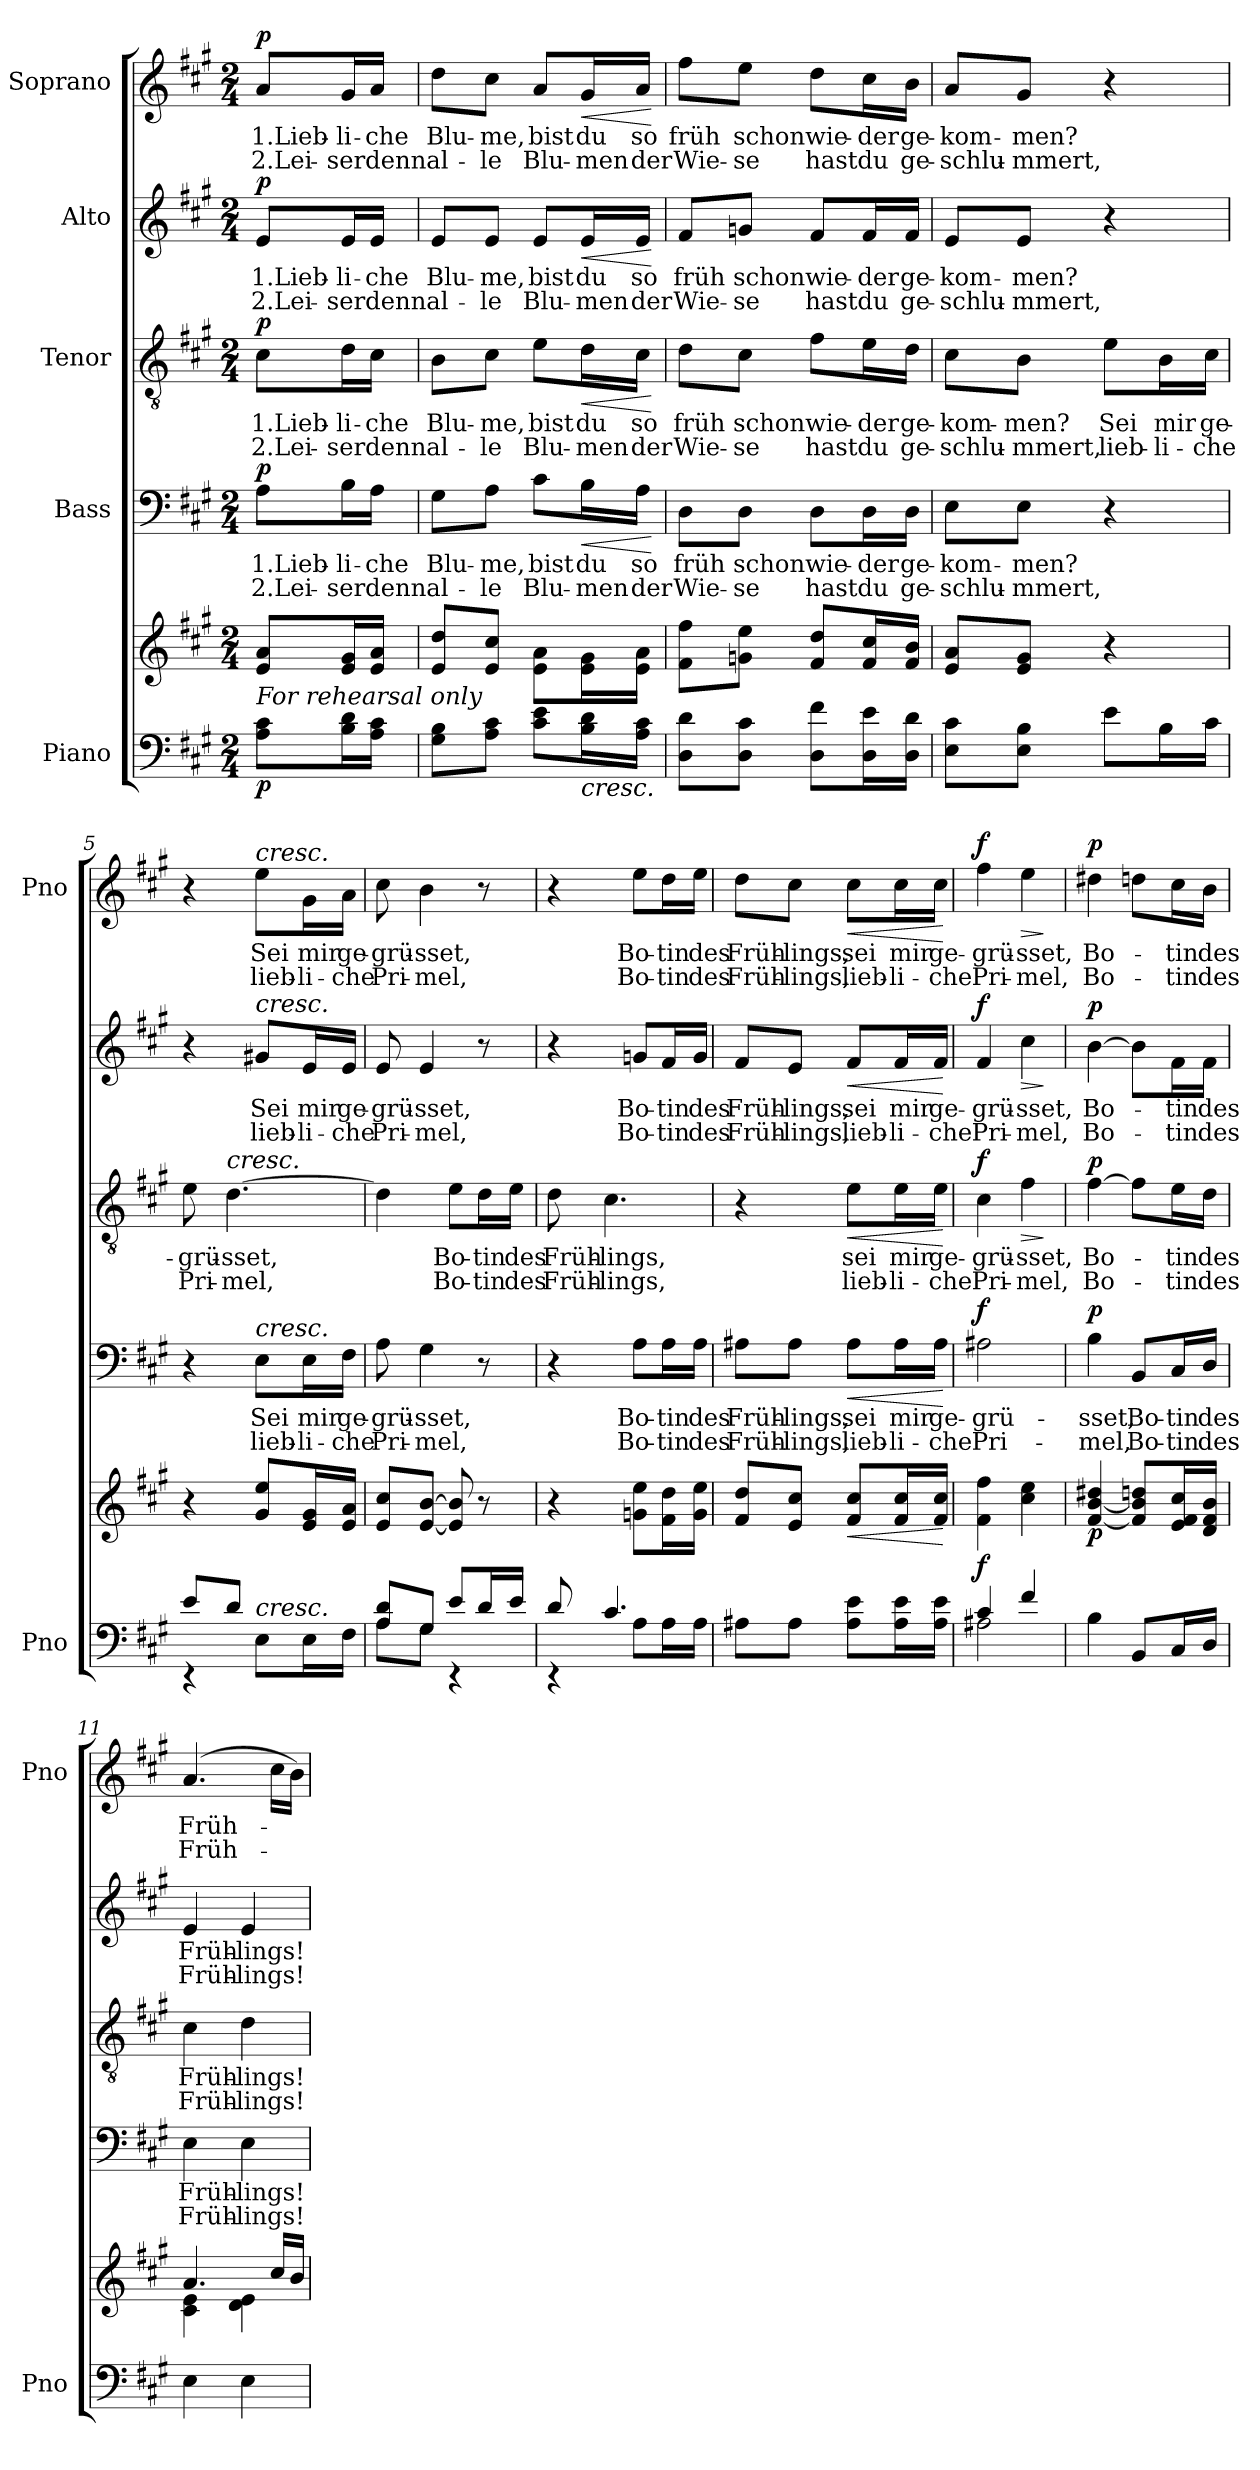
**kern	**kern	**dynam	**kern	**text	**text	**dynam	**kern	**text	**text	**dynam	**kern	**text	**text	**dynam	**kern	**text	**text	**dynam
*part5	*part5	*part5	*part4	*part4	*part4	*part4	*part3	*part3	*part3	*part3	*part2	*part2	*part2	*part2	*part1	*part1	*part1	*part1
*staff6	*staff5	*staff5/6	*staff4	*staff4	*staff4	*staff4	*staff3	*staff3	*staff3	*staff3	*staff2	*staff2	*staff2	*staff2	*staff1	*staff1	*staff1	*staff1
*I"Piano	*	*	*I"Bass	*	*	*	*I"Tenor	*	*	*	*I"Alto	*	*	*	*I"Soprano	*	*	*
*I'Pno	*	*	*	*	*	*	*	*	*	*	*	*	*	*	*I'Pno	*	*	*
*clefF4	*clefG2	*	*clefF4	*	*	*	*clefGv2	*	*	*	*clefG2	*	*	*	*clefG2	*	*	*
*k[f#c#g#]	*k[f#c#g#]	*	*k[f#c#g#]	*	*	*	*k[f#c#g#]	*	*	*	*k[f#c#g#]	*	*	*	*k[f#c#g#]	*	*	*
*A:	*A:	*	*A:	*	*	*	*A:	*	*	*	*A:	*	*	*	*A:	*	*	*
*M2/4	*M2/4	*	*M2/4	*	*	*	*M2/4	*	*	*	*M2/4	*	*	*	*M2/4	*	*	*
*MM96	*MM96	*	*MM96	*	*	*	*MM96	*	*	*	*MM96	*	*	*	*MM96	*	*	*
=1	=1	=1	=1	=1	=1	=1	=1	=1	=1	=1	=1	=1	=1	=1	=1	=1	=1	=1
!LO:TX:a:i:t=For rehearsal only	!	!	!	!	!	!	!	!	!	!	!	!	!	!	!	!	!	!
!	!	!LO:DY:b=2	!	!LO:LY:b	!LO:LY:b	!LO:DY:b	!	!LO:LY:b	!LO:LY:b	!LO:DY:b	!	!LO:LY:b	!LO:LY:b	!LO:DY:b	!	!LO:LY:b	!LO:LY:b	!LO:DY:b
8A\ 8c#\L	8e/ 8a/L	p	8A\L	1.Lieb-	2.Lei-	p	8c#\L	1.Lieb-	2.Lei-	p	8e/L	1.Lieb-	2.Lei-	p	8a/L	1.Lieb-	2.Lei-	p
!	!	!	!	!LO:LY:b	!LO:LY:b	!	!	!LO:LY:b	!LO:LY:b	!	!	!LO:LY:b	!LO:LY:b	!	!	!LO:LY:b	!LO:LY:b	!
16B\ 16d\L	16e/ 16g#/L	.	16B\L	-li-	-ser	.	16d\L	-li-	-ser	.	16e/L	-li-	-ser	.	16g#/L	-li-	-ser	.
!	!	!	!	!LO:LY:b	!LO:LY:b	!	!	!LO:LY:b	!LO:LY:b	!	!	!LO:LY:b	!LO:LY:b	!	!	!LO:LY:b	!LO:LY:b	!
16A\ 16c#\JJ	16e/ 16a/JJ	.	16A\JJ	-che	denn	.	16c#\JJ	-che	denn	.	16e/JJ	-che	denn	.	16a/JJ	-che	denn	.
=2	=2	=2	=2	=2	=2	=2	=2	=2	=2	=2	=2	=2	=2	=2	=2	=2	=2	=2
!	!	!	!	!LO:LY:b	!LO:LY:b	!	!	!LO:LY:b	!LO:LY:b	!	!	!LO:LY:b	!LO:LY:b	!	!	!LO:LY:b	!LO:LY:b	!
8G#\ 8B\L	8e/ 8dd/L	.	8G#\L	Blu-	al-	.	8B\L	Blu-	al-	.	8e/L	Blu-	al-	.	8dd\L	Blu-	al-	.
!	!	!	!	!LO:LY:b	!LO:LY:b	!	!	!LO:LY:b	!LO:LY:b	!	!	!LO:LY:b	!LO:LY:b	!	!	!LO:LY:b	!LO:LY:b	!
8A\ 8c#\J	8e/ 8cc#/J	.	8A\J	-me,	-le	.	8c#\J	-me,	-le	.	8e/J	-me,	-le	.	8cc#\J	-me,	-le	.
!	!	!	!	!LO:LY:b	!LO:LY:b	!	!	!LO:LY:b	!LO:LY:b	!	!	!LO:LY:b	!LO:LY:b	!	!	!LO:LY:b	!LO:LY:b	!
8c#\ 8e\L	8e\ 8a\L	.	8c#\L	bist	Blu-	.	8e\L	bist	Blu-	.	8e/L	bist	Blu-	.	8a/L	bist	Blu-	.
!	!	!LO:HP:b=2	!	!LO:LY:b	!LO:LY:b	!LO:HP:b	!	!LO:LY:b	!LO:LY:b	!LO:HP:b	!	!LO:LY:b	!LO:LY:b	!LO:HP:b	!	!LO:LY:b	!LO:LY:b	!LO:HP:b
16B\ 16d\L	16e\ 16g#\L	<	16B\L	du	-men	<	16d\L	du	-men	<	16e/L	du	-men	<	16g#/L	du	-men	<
!	!	!	!	!LO:LY:b	!LO:LY:b	!	!	!LO:LY:b	!LO:LY:b	!	!	!LO:LY:b	!LO:LY:b	!	!	!LO:LY:b	!LO:LY:b	!
16A\ 16c#\JJ	16e\ 16a\JJ	.	16A\JJ	so	der	.	16c#\JJ	so	der	.	16e/JJ	so	der	.	16a/JJ	so	der	.
.	.	.	.	.	.	[	.	.	.	[	.	.	.	[	.	.	.	[
=3	=3	=3	=3	=3	=3	=3	=3	=3	=3	=3	=3	=3	=3	=3	=3	=3	=3	=3
!	!	!	!	!LO:LY:b	!LO:LY:b	!	!	!LO:LY:b	!LO:LY:b	!	!	!LO:LY:b	!LO:LY:b	!	!	!LO:LY:b	!LO:LY:b	!
8D\ 8d\L	8f#\ 8ff#\L	.	8D\L	früh	Wie-	.	8d\L	früh	Wie-	.	8f#/L	früh	Wie-	.	8ff#\L	früh	Wie-	.
!	!	!	!	!LO:LY:b	!LO:LY:b	!	!	!LO:LY:b	!LO:LY:b	!	!	!LO:LY:b	!LO:LY:b	!	!	!LO:LY:b	!LO:LY:b	!
8D\ 8c#\J	8gn\ 8ee\J	.	8D\J	schon	-se	.	8c#\J	schon	-se	.	8gn/J	schon	-se	.	8ee\J	schon	-se	.
!	!	!	!	!LO:LY:b	!LO:LY:b	!	!	!LO:LY:b	!LO:LY:b	!	!	!LO:LY:b	!LO:LY:b	!	!	!LO:LY:b	!LO:LY:b	!
8D\ 8f#\L	8f#/ 8dd/L	.	8D\L	wie-	hast	.	8f#\L	wie-	hast	.	8f#/L	wie-	hast	.	8dd\L	wie-	hast	.
!	!	!	!	!LO:LY:b	!LO:LY:b	!	!	!LO:LY:b	!LO:LY:b	!	!	!LO:LY:b	!LO:LY:b	!	!	!LO:LY:b	!LO:LY:b	!
16D\ 16e\L	16f#/ 16cc#/L	.	16D\L	-der	du	.	16e\L	-der	du	.	16f#/L	-der	du	.	16cc#\L	-der	du	.
!	!	!	!	!LO:LY:b	!LO:LY:b	!	!	!LO:LY:b	!LO:LY:b	!	!	!LO:LY:b	!LO:LY:b	!	!	!LO:LY:b	!LO:LY:b	!
16D\ 16d\JJ	16f#/ 16b/JJ	.	16D\JJ	ge-	ge-	.	16d\JJ	ge-	ge-	.	16f#/JJ	ge-	ge-	.	16b\JJ	ge-	ge-	.
=4	=4	=4	=4	=4	=4	=4	=4	=4	=4	=4	=4	=4	=4	=4	=4	=4	=4	=4
!	!	!	!	!LO:LY:b	!LO:LY:b	!	!	!LO:LY:b	!LO:LY:b	!	!	!LO:LY:b	!LO:LY:b	!	!	!LO:LY:b	!LO:LY:b	!
8E\ 8c#\L	8e/ 8a/L	.	8E\L	-kom-	-schlu-	.	8c#\L	-kom-	-schlu-	.	8e/L	-kom-	-schlu-	.	8a/L	-kom-	-schlu-	.
!	!	!	!	!LO:LY:b	!LO:LY:b	!	!	!LO:LY:b	!LO:LY:b	!	!	!LO:LY:b	!LO:LY:b	!	!	!LO:LY:b	!LO:LY:b	!
8E\ 8B\J	8e/ 8g#/J	.	8E\J	-men?	-mmert,	.	8B\J	-men?	-mmert,	.	8e/J	-men?	-mmert,	.	8g#/J	-men?	-mmert,	.
!	!	!	!	!	!	!	!	!LO:LY:b	!LO:LY:b	!	!	!	!	!	!	!	!	!
8e\L	4r	.	4r	.	.	.	8e\L	Sei	lieb-	.	4r	.	.	.	4r	.	.	.
!	!	!	!	!	!	!	!	!LO:LY:b	!LO:LY:b	!	!	!	!	!	!	!	!	!
16B\L	.	.	.	.	.	.	16B\L	mir	-li-	.	.	.	.	.	.	.	.	.
!	!	!	!	!	!	!	!	!LO:LY:b	!LO:LY:b	!	!	!	!	!	!	!	!	!
16c#\JJ	.	.	.	.	.	.	16c#\JJ	ge-	-che	.	.	.	.	.	.	.	.	.
!!LO:PB:g=z
=5	=5	=5	=5	=5	=5	=5	=5	=5	=5	=5	=5	=5	=5	=5	=5	=5	=5	=5
*^	*	*	*	*	*	*	*	*	*	*	*	*	*	*	*	*	*	*
!	!	!	!	!	!	!	!	!	!LO:LY:b	!LO:LY:b	!	!	!	!	!	!	!	!	!
8e/L	4rEE	4r	.	4r	.	.	.	8e\	-grü-	Pri-	.	4r	.	.	.	4r	.	.	.
!	!	!	!	!	!	!	!	!LO:TX:a:i:t=cresc.	!	!	!	!	!	!	!	!	!	!	!
!	!	!	!	!	!	!	!	!	!LO:LY:b	!LO:LY:b	!	!	!	!	!	!	!	!	!
8d/J	.	.	.	.	.	.	.	[4.d\	-sset,	-mel,	.	.	.	.	.	.	.	.	.
!	!	!	!	!	!	!	!	!	!	!	!	!	!	!	!	!LO:TX:a:i:t=cresc.	!	!	!
!	!	!	!	!	!	!	!	!	!	!	!	!LO:TX:a:i:t=cresc.	!	!	!	!	!	!	!
!	!	!	!	!LO:TX:a:i:t=cresc.	!	!	!	!	!	!	!	!	!	!	!	!	!	!	!
!LO:TX:a:i:t=cresc.	!	!	!	!	!	!	!	!	!	!	!	!	!	!	!	!	!	!	!
!	!	!	!	!	!LO:LY:b	!LO:LY:b	!	!	!	!	!	!	!LO:LY:b	!LO:LY:b	!	!	!LO:LY:b	!LO:LY:b	!
4ryy	8E\L	8g#/ 8ee/L	.	8E\L	Sei	lieb-	.	.	.	.	.	8g#X/L	Sei	lieb-	.	8ee\L	Sei	lieb-	.
!	!	!	!	!	!LO:LY:b	!LO:LY:b	!	!	!	!	!	!	!LO:LY:b	!LO:LY:b	!	!	!LO:LY:b	!LO:LY:b	!
.	16E\L	16e/ 16g#/L	.	16E\L	mir	-li-	.	.	.	.	.	16e/L	mir	-li-	.	16g#\L	mir	-li-	.
!	!	!	!	!	!LO:LY:b	!LO:LY:b	!	!	!	!	!	!	!LO:LY:b	!LO:LY:b	!	!	!LO:LY:b	!LO:LY:b	!
.	16F#\JJ	16e/ 16a/JJ	.	16F#\JJ	ge-	-che	.	.	.	.	.	16e/JJ	ge-	-che	.	16a\JJ	ge-	-che	.
=6	=6	=6	=6	=6	=6	=6	=6	=6	=6	=6	=6	=6	=6	=6	=6	=6	=6	=6	=6
!	!	!	!	!	!LO:LY:b	!LO:LY:b	!	!	!	!	!	!	!LO:LY:b	!LO:LY:b	!	!	!LO:LY:b	!LO:LY:b	!
8A/ 8d/L	8A\L	8e/ 8cc#/L	.	8A\	-grü-	Pri-	.	4d\]	.	.	.	8e/	-grü-	Pri-	.	8cc#\	-grü-	Pri-	.
!	!	!	!	!	!LO:LY:b	!LO:LY:b	!	!	!	!	!	!	!LO:LY:b	!LO:LY:b	!	!	!LO:LY:b	!LO:LY:b	!
8G#/J	8G#\J	[8e/ [8b/J	.	4G#\	-sset,	-mel,	.	.	.	.	.	4e/	-sset,	-mel,	.	4b\	-sset,	-mel,	.
!	!	!	!	!	!	!	!	!	!LO:LY:b	!LO:LY:b	!	!	!	!	!	!	!	!	!
8e/L	4rEE	8e/] 8b/]	.	.	.	.	.	8e\L	Bo-	Bo-	.	.	.	.	.	.	.	.	.
!	!	!	!	!	!	!	!	!	!LO:LY:b	!LO:LY:b	!	!	!	!	!	!	!	!	!
16d/L	.	8r	.	8r	.	.	.	16d\L	-tin	-tin	.	8r	.	.	.	8r	.	.	.
!	!	!	!	!	!	!	!	!	!LO:LY:b	!LO:LY:b	!	!	!	!	!	!	!	!	!
16e/JJ	.	.	.	.	.	.	.	16e\JJ	des	des	.	.	.	.	.	.	.	.	.
=7	=7	=7	=7	=7	=7	=7	=7	=7	=7	=7	=7	=7	=7	=7	=7	=7	=7	=7	=7
!	!	!	!	!	!	!	!	!	!LO:LY:b	!LO:LY:b	!	!	!	!	!	!	!	!	!
8d/	4rEE	4r	.	4r	.	.	.	8d\	Früh-	Früh-	.	4r	.	.	.	4r	.	.	.
!	!	!	!	!	!	!	!	!	!LO:LY:b	!LO:LY:b	!	!	!	!	!	!	!	!	!
4.c#/	.	.	.	.	.	.	.	4.c#\	-lings,	-lings,	.	.	.	.	.	.	.	.	.
!	!	!	!	!	!LO:LY:b	!LO:LY:b	!	!	!	!	!	!	!LO:LY:b	!LO:LY:b	!	!	!LO:LY:b	!LO:LY:b	!
.	8A\L	8gn\ 8ee\L	.	8A\L	Bo-	Bo-	.	.	.	.	.	8gn/L	Bo-	Bo-	.	8ee\L	Bo-	Bo-	.
!	!	!	!	!	!LO:LY:b	!LO:LY:b	!	!	!	!	!	!	!LO:LY:b	!LO:LY:b	!	!	!LO:LY:b	!LO:LY:b	!
.	16A\L	16f#\ 16dd\L	.	16A\L	-tin	-tin	.	.	.	.	.	16f#/L	-tin	-tin	.	16dd\L	-tin	-tin	.
!	!	!	!	!	!LO:LY:b	!LO:LY:b	!	!	!	!	!	!	!LO:LY:b	!LO:LY:b	!	!	!LO:LY:b	!LO:LY:b	!
.	16A\JJ	16g\ 16ee\JJ	.	16A\JJ	des	des	.	.	.	.	.	16g/JJ	des	des	.	16ee\JJ	des	des	.
=8	=8	=8	=8	=8	=8	=8	=8	=8	=8	=8	=8	=8	=8	=8	=8	=8	=8	=8	=8
!	!	!	!	!	!LO:LY:b	!LO:LY:b	!	!	!	!	!	!	!LO:LY:b	!LO:LY:b	!	!	!LO:LY:b	!LO:LY:b	!
*v	*v	*	*	*	*	*	*	*	*	*	*	*	*	*	*	*	*	*	*
8A#X\L	8f#/ 8dd/L	.	8A#X\L	Früh-	Früh-	.	4r	.	.	.	8f#/L	Früh-	Früh-	.	8dd\L	Früh-	Früh-	.
!	!	!	!	!LO:LY:b	!LO:LY:b	!	!	!	!	!	!	!LO:LY:b	!LO:LY:b	!	!	!LO:LY:b	!LO:LY:b	!
8A#\J	8e/ 8cc#/J	.	8A#\J	-lings,	-lings,	.	.	.	.	.	8e/J	-lings,	-lings,	.	8cc#\J	-lings,	-lings,	.
!	!	!LO:HP:b	!	!LO:LY:b	!LO:LY:b	!LO:HP:b	!	!LO:LY:b	!LO:LY:b	!LO:HP:b	!	!LO:LY:b	!LO:LY:b	!LO:HP:b	!	!LO:LY:b	!LO:LY:b	!LO:HP:b
8A#\ 8e\L	8f#/ 8cc#/L	<	8A#\L	sei	lieb-	<	8e\L	sei	lieb-	<	8f#/L	sei	lieb-	<	8cc#\L	sei	lieb-	<
!	!	!	!	!LO:LY:b	!LO:LY:b	!	!	!LO:LY:b	!LO:LY:b	!	!	!LO:LY:b	!LO:LY:b	!	!	!LO:LY:b	!LO:LY:b	!
16A#\ 16e\L	16f#/ 16cc#/L	.	16A#\L	mir	-li-	.	16e\L	mir	-li-	.	16f#/L	mir	-li-	.	16cc#\L	mir	-li-	.
!	!	!	!	!LO:LY:b	!LO:LY:b	!	!	!LO:LY:b	!LO:LY:b	!	!	!LO:LY:b	!LO:LY:b	!	!	!LO:LY:b	!LO:LY:b	!
16A#\ 16e\JJ	16f#/ 16cc#/JJ	.	16A#\JJ	ge-	-che	.	16e\JJ	ge-	-che	.	16f#/JJ	ge-	-che	.	16cc#\JJ	ge-	-che	.
.	.	[	.	.	.	[	.	.	.	[	.	.	.	[	.	.	.	[
!!LO:PB:g=z
=9	=9	=9	=9	=9	=9	=9	=9	=9	=9	=9	=9	=9	=9	=9	=9	=9	=9	=9
*^	*	*	*	*	*	*	*	*	*	*	*	*	*	*	*	*	*	*
!	!	!	!LO:DY:b	!	!LO:LY:b	!LO:LY:b	!LO:DY:b	!	!LO:LY:b	!LO:LY:b	!LO:DY:b	!	!LO:LY:b	!LO:LY:b	!LO:DY:b	!	!LO:LY:b	!LO:LY:b	!LO:DY:b
4c#/	2A#X\	4f#\ 4ff#\	f	2A#X\	-grü-	Pri-	f	4c#\	-grü-	Pri-	f	4f#/	-grü-	Pri-	f	4ff#\	-grü-	Pri-	f
!	!	!	!	!	!	!	!	!	!LO:LY:b	!LO:LY:b	!LO:HP:b	!	!LO:LY:b	!LO:LY:b	!LO:HP:b	!	!LO:LY:b	!LO:LY:b	!LO:HP:b
4f#/	.	4cc#\ 4ee\	.	.	.	.	.	4f#\	-sset,	-mel,	>	4cc#\	-sset,	-mel,	>	4ee\	-sset,	-mel,	>
*v	*v	*	*	*	*	*	*	*	*	*	*	*	*	*	*	*	*	*	*
.	.	[	.	.	.	.	.	.	.	]	.	.	.	]	.	.	.	]
=10	=10	=10	=10	=10	=10	=10	=10	=10	=10	=10	=10	=10	=10	=10	=10	=10	=10	=10
*^	*	*	*	*	*	*	*	*	*	*	*	*	*	*	*	*	*	*
!	!	!	!LO:DY:b	!	!LO:LY:b	!LO:LY:b	!LO:DY:b	!	!LO:LY:b	!LO:LY:b	!LO:DY:b	!	!LO:LY:b	!LO:LY:b	!LO:DY:b	!	!LO:LY:b	!LO:LY:b	!LO:DY:b
2ryy	4B\	[4f#/ [4b/ 4dd#X/	p	4B\	-sset,	-mel,	p	[4f#\	Bo-	Bo-	p	[4b\	Bo-	Bo-	p	4dd#X\	Bo-	Bo-	p
!	!	!	!	!	!LO:LY:b	!LO:LY:b	!	!	!	!	!	!	!	!	!	!	!	!	!
.	8BB/L	8f#/] 8b/] 8ddn/L	.	8BB/L	Bo-	Bo-	.	8f#\L]	.	.	.	8b\L]	.	.	.	8ddn\L	.	.	.
!	!	!	!	!	!LO:LY:b	!LO:LY:b	!	!	!LO:LY:b	!LO:LY:b	!	!	!LO:LY:b	!LO:LY:b	!	!	!LO:LY:b	!LO:LY:b	!
.	16C#/L	16e/ 16f#/ 16cc#/L	.	16C#/L	-tin	-tin	.	16e\L	-tin	-tin	.	16f#\L	-tin	-tin	.	16cc#\L	-tin	-tin	.
!	!	!	!	!	!LO:LY:b	!LO:LY:b	!	!	!LO:LY:b	!LO:LY:b	!	!	!LO:LY:b	!LO:LY:b	!	!	!LO:LY:b	!LO:LY:b	!
.	16D/JJ	16d/ 16f#/ 16b/JJ	.	16D/JJ	des	des	.	16d\JJ	des	des	.	16f#\JJ	des	des	.	16b\JJ	des	des	.
=11	=11	=11	=11	=11	=11	=11	=11	=11	=11	=11	=11	=11	=11	=11	=11	=11	=11	=11	=11
*	*	*^	*	*	*	*	*	*	*	*	*	*	*	*	*	*	*	*	*
!	!	!	!	!	!	!LO:LY:b	!LO:LY:b	!	!	!LO:LY:b	!LO:LY:b	!	!	!LO:LY:b	!LO:LY:b	!	!	!LO:LY:b	!LO:LY:b	!
*v	*v	*	*	*	*	*	*	*	*	*	*	*	*	*	*	*	*	*	*	*
4E\	4.a/	4c#\ 4e\	.	4E\	Früh-	Früh-	.	4c#\	Früh-	Früh-	.	4e/	Früh-	Früh-	.	(>4.a/	Früh-	Früh-	.
!	!	!	!	!	!LO:LY:b	!LO:LY:b	!	!	!LO:LY:b	!LO:LY:b	!	!	!LO:LY:b	!LO:LY:b	!	!	!	!	!
4E\	.	4d\ 4e\	.	4E\	-lings!	-lings!	.	4d\	-lings!	-lings!	.	4e/	-lings!	-lings!	.	.	.	.	.
.	16cc#/LL	.	.	.	.	.	.	.	.	.	.	.	.	.	.	16cc#\LL	.	.	.
.	16b/JJ	.	.	.	.	.	.	.	.	.	.	.	.	.	.	16b\JJ)	.	.	.
*	*v	*v	*	*	*	*	*	*	*	*	*	*	*	*	*	*	*	*	*
=	=	=	=	=	=	=	=	=	=	=	=	=	=	=	=	=	=	=
*-	*-	*-	*-	*-	*-	*-	*-	*-	*-	*-	*-	*-	*-	*-	*-	*-	*-	*-
